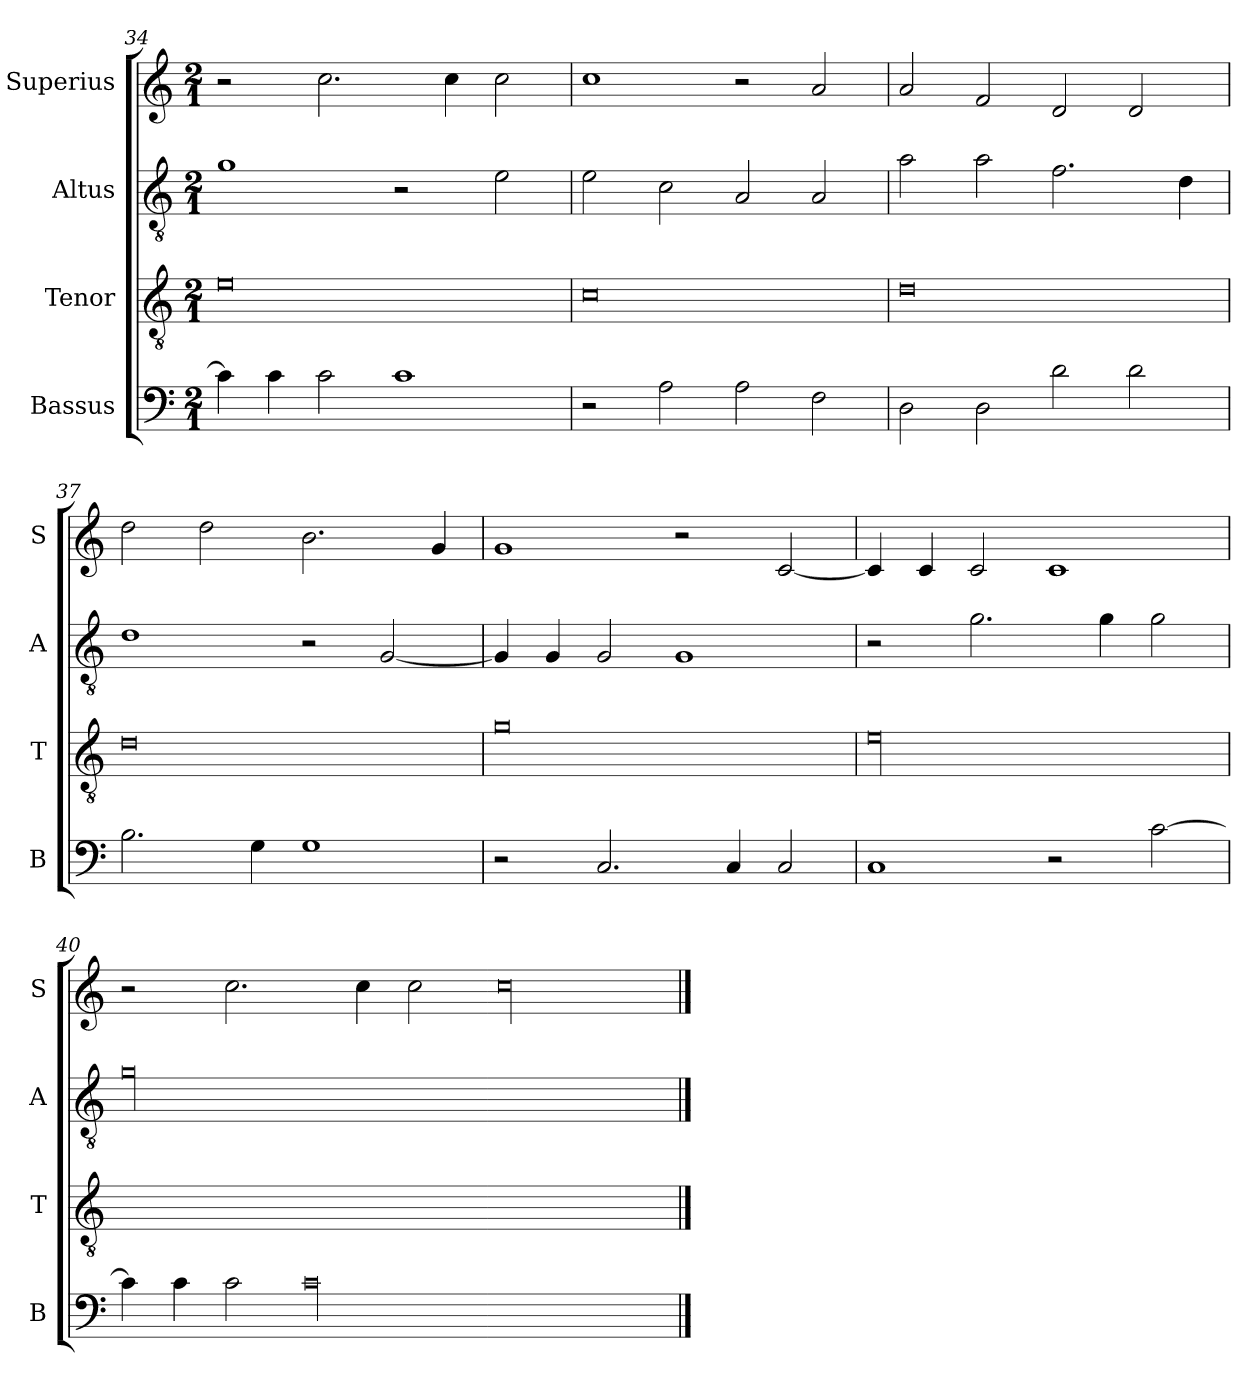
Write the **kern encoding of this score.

**kern	**kern	**kern	**kern
*part4	*part3	*part2	*part1
*staff4	*staff3	*staff2	*staff1
*I"Bassus	*I"Tenor	*I"Altus	*I"Superius
*I'B	*I'T	*I'A	*I'S
*clefF4	*clefGv2	*clefGv2	*clefG2
*k[]	*k[]	*k[]	*k[]
*M2/1	*M2/1	*M2/1	*M2/1
=34	=34	=34	=34
4c\]	0e	1g	2r
4c\	.	.	.
2c\	.	.	2.cc\
1c	.	2r	.
.	.	.	4cc\
.	.	2e\	2cc\
=35	=35	=35	=35
2r	0c	2e\	1cc
2A\	.	2c\	.
2A\	.	2A/	2r
2F\	.	2A/	2a/
=36	=36	=36	=36
2D\	0d	2a\	2a/
2D\	.	2a\	2f/
2d\	.	2.f\	2d/
2d\	.	.	2d/
.	.	4d\	.
=37	=37	=37	=37
2.B\	0d	1d	2dd\
.	.	.	2dd\
4G\	.	.	.
1G	.	2r	2.b\
.	.	[2G/	.
.	.	.	4g/
=38	=38	=38	=38
2r	0g	4G/]	1g
.	.	4G/	.
2.C/	.	2G/	.
.	.	1G	2r
4C/	.	.	.
2C/	.	.	[2c/
=39	=39	=39	=39
!	!LO:N:vis=00	!	!
1C	0e	2r	4c/]
.	.	.	4c/
.	.	2.g\	2c/
2r	.	.	1c
.	.	4g\	.
[2c\	.	2g\	.
=40	=40	=40	=40
!	!	!LO:N:vis=00	!
4c\]	0eyy	0g	2r
4c\	.	.	.
2c\	.	.	2.cc\
!LO:N:vis=00	!	!	!
1c	.	.	.
.	.	.	4cc\
.	.	.	2cc\
=41-	=41-	=41-	=41-
!	!	!	!LO:N:vis=00
0cyy	0eyy	0gyy	0cc
==	==	==	==
*-	*-	*-	*-
